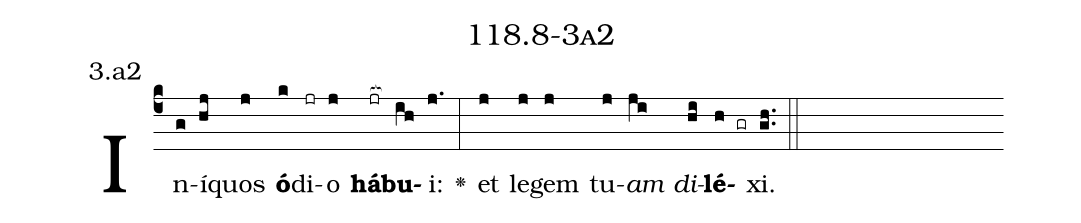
name: 118.8-3a2;
annotation: 3.a2;
%%
(c4)In(g)í(hj)quos(j) <b>ó</b>(k)di(jr)o(j) <b>há</b>(jr[ocb:1{])<b>bu</b>(ih[ocb:0}])i:(j.) <v>\greheightstar</v>(:) et(j) le(j)gem(j) tu(j)<i>am</i>(ji) <i>di</i>(hi)<b>lé</b>(h gr)xi.(gh..) (::)


%E(j) u(j) o(ji) u(hi) a(h) e.(gh..) (::)
